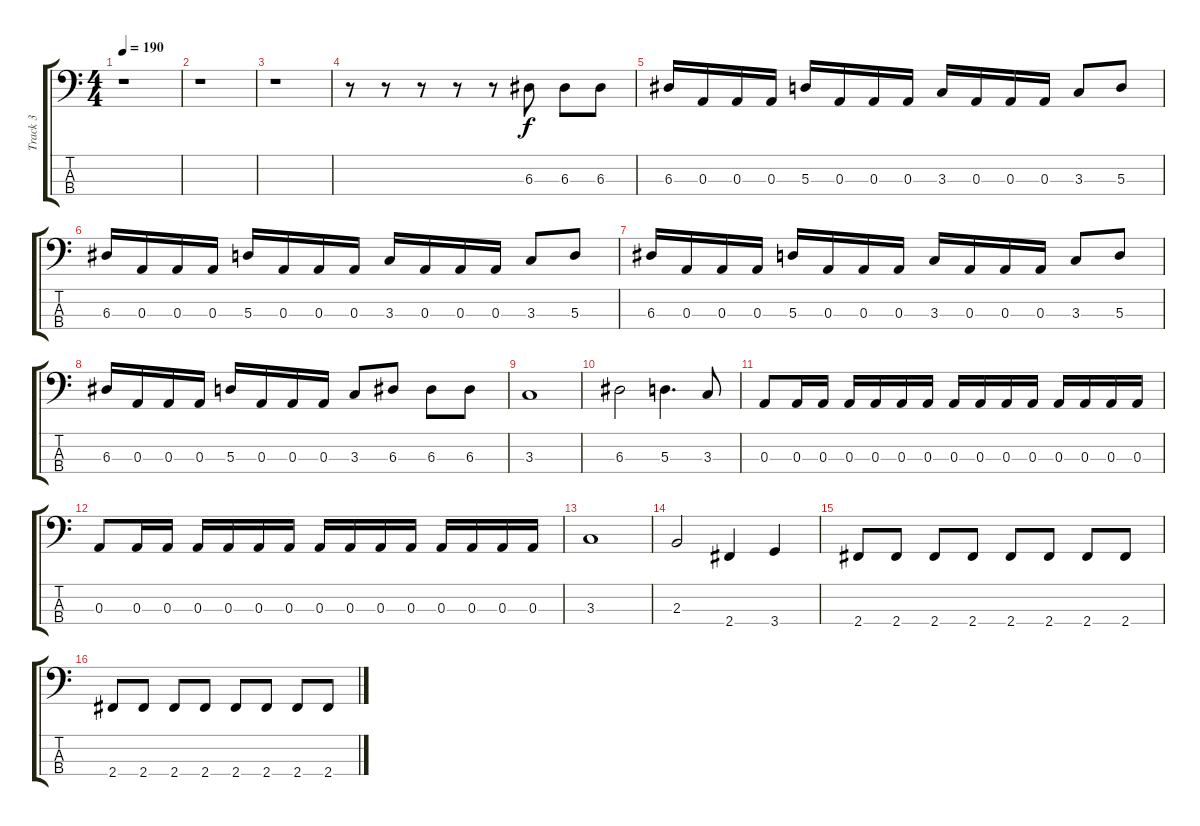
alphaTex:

\track ("Track 3" "Track 3") {instrument electricbasspick}
\staff {score tabs}
\tuning (G2 D2 A1 E1) {hide}
\ts (4 4)
\tempo 190
\clef f4
\ks c
r.1{dy f instrument electricbasspick} |
r.1 |
r.1 |
r.8 r.8 r.8 r.8 r.8 6.3.8 6.3.8 6.3.8 |
6.3.16 0.3.16 0.3.16 0.3.16 5.3.16 0.3.16 0.3.16 0.3.16 3.3.16 0.3.16 0.3.16 0.3.16 3.3.8 5.3.8 |
6.3.16 0.3.16 0.3.16 0.3.16 5.3.16 0.3.16 0.3.16 0.3.16 3.3.16 0.3.16 0.3.16 0.3.16 3.3.8 5.3.8 |
6.3.16 0.3.16 0.3.16 0.3.16 5.3.16 0.3.16 0.3.16 0.3.16 3.3.16 0.3.16 0.3.16 0.3.16 3.3.8 5.3.8 |
6.3.16 0.3.16 0.3.16 0.3.16 5.3.16 0.3.16 0.3.16 0.3.16 3.3.8 6.3.8 6.3.8 6.3.8 |
3.3.1 |
6.3.2 5.3.4{d} 3.3.8 |
0.3.8 0.3.16 0.3.16 0.3.16 0.3.16 0.3.16 0.3.16 0.3.16 0.3.16 0.3.16 0.3.16 0.3.16 0.3.16 0.3.16 0.3.16 |
0.3.8 0.3.16 0.3.16 0.3.16 0.3.16 0.3.16 0.3.16 0.3.16 0.3.16 0.3.16 0.3.16 0.3.16 0.3.16 0.3.16 0.3.16 |
3.3.1 |
2.3.2 2.4.4 3.4.4 |
2.4.8 2.4.8 2.4.8 2.4.8 2.4.8 2.4.8 2.4.8 2.4.8 |
2.4.8 2.4.8 2.4.8 2.4.8 2.4.8 2.4.8 2.4.8 2.4.8
